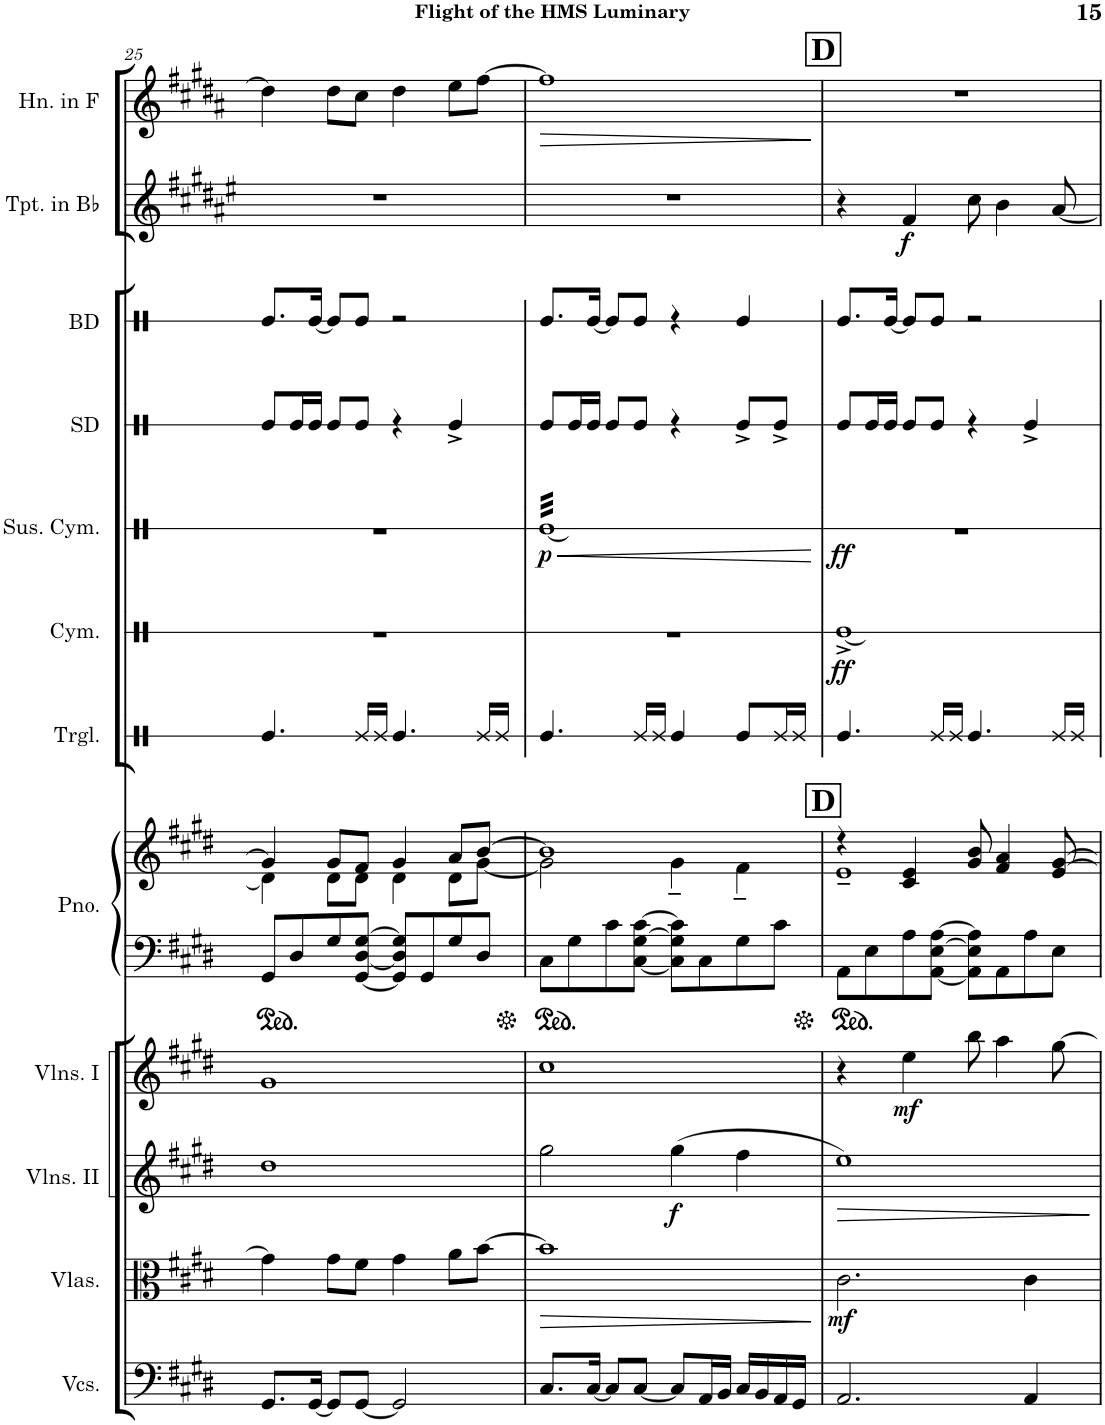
**kern	**kern	**dynam	**kern	**dynam	**kern	**dynam	**kern	**kern	**kern	**kern	**dynam	**kern	**dynam	**kern	**dynam	**kern
*part10	*part9	*part9	*part8	*part8	*part7	*part7	*part6	*part6	*part5	*part4	*part4	*part3	*part3	*part2	*part2	*part1
*staff11	*staff10	*staff10	*staff9	*staff9	*staff8	*staff8	*staff7	*staff6	*staff5	*staff4	*staff4	*staff3	*staff3	*staff2	*staff2	*staff1
*I"Violoncellos	*I"Violas	*	*I"Violins II	*	*I"Violins I	*	*I"Piano	*	*I"Triangle	*I"Suspended Cymbal	*	*I"Trumpet in Bb	*	*I"Horn in F	*	*I"Pan Flute
*I'Vcs.	*I'Vlas.	*	*I'Vlns. II	*	*I'Vlns. I	*	*I'Pno.	*	*I'Trgl.	*I'Sus. Cym.	*	*I'Tpt. in Bb	*	*I'Hn. in F	*	*I'Pn. Fl.
!!LO:PB:g=z
*clefF4	*clefC3	*	*clefG2	*	*clefG2	*	*clefF4	*clefG2	*clefX	*clefX	*	*clefG2	*	*clefG2	*	*clefG2
*	*	*	*	*	*	*	*	*	*	*	*	*Trd1c2	*	*Trd4c7	*	*
*k[f#c#g#d#]	*k[f#c#g#d#]	*	*k[f#c#g#d#]	*	*k[f#c#g#d#]	*	*k[f#c#g#d#]	*k[f#c#g#d#]	*k[]	*k[]	*	*k[f#c#g#d#a#e#]	*	*k[f#c#g#d#a#]	*	*k[f#c#g#d#]
*M4/4	*M4/4	*	*M4/4	*	*M4/4	*	*M4/4	*M4/4	*M4/4	*M4/4	*	*M4/4	*	*M4/4	*	*M4/4
=25	=25	=25	=25	=25	=25	=25	=25	=25	=25	=25	=25	=25	=25	=25	=25	=25
*	*	*	*	*	*	*	*	*^	*	*	*	*	*	*	*	*
8.GG#/L	4g#\]	.	1dd#	.	1g#	.	8GG#/L	4g#/]	4d#\]	4.Re/	1r	.	1r	.	4dd#\]	.	1r
.	.	.	.	.	.	.	8D#/	.	.	.	.	.	.	.	.	.	.
[16GG#/Jk	.	.	.	.	.	.	.	.	.	.	.	.	.	.	.	.	.
8GG#/L]	8g#\L	.	.	.	.	.	8G#/	8g#/L	8d#\L	.	.	.	.	.	8dd#\L	.	.
[8GG#/J	8f#\J	.	.	.	.	.	[8GG#/ [8D#/ [8G#/J	8f#/J	8d#\J	16Re/LL	.	.	.	.	8cc#\J	.	.
.	.	.	.	.	.	.	.	.	.	16Re/JJ	.	.	.	.	.	.	.
2GG#/]	4g#\	.	.	.	.	.	8GG#/] 8D#/] 8G#/]L	4g#/	4d#\	4.Re/	.	.	.	.	4dd#\	.	.
.	.	.	.	.	.	.	8GG#/	.	.	.	.	.	.	.	.	.	.
.	8a\L	.	.	.	.	.	8G#/	8a/L	8d#\L	.	.	.	.	.	8ee\L	.	.
.	[8b\J	.	.	.	.	.	8D#/J	[8b/J	[8g#\J	16Re/LL	.	.	.	.	[8ff#\J	.	.
.	.	.	.	.	.	.	.	.	.	16Re/JJ	.	.	.	.	.	.	.
=26	=26	=26	=26	=26	=26	=26	=26	=26	=26	=26	=26	=26	=26	=26	=26	=26	=26
!	!	!LO:HP:b	!	!	!	!	!	!	!	!	!	!LO:HP:b	!	!	!	!LO:HP:b	!
!	!	!	!	!	!	!	!	!	!	!	!	!LO:DY:n=1:b	!	!	!	!	!
*	*	*	*	*	*	*	*	*	*	*	*tremolo	*	*	*	*	*	*
8.C#/L	1b]	>	2gg#\	.	1cc#	.	8C#\L	1b]	2g#\]	4.Re/	32ReLLL	< p	1r	.	1ff#]	>	1r
.	.	.	.	.	.	.	.	.	.	.	32Re	.	.	.	.	.	.
.	.	.	.	.	.	.	.	.	.	.	32Re	.	.	.	.	.	.
.	.	.	.	.	.	.	.	.	.	.	32Re	.	.	.	.	.	.
.	.	.	.	.	.	.	8G#\	.	.	.	32Re	.	.	.	.	.	.
.	.	.	.	.	.	.	.	.	.	.	32Re	.	.	.	.	.	.
[16C#/Jk	.	.	.	.	.	.	.	.	.	.	32Re	.	.	.	.	.	.
.	.	.	.	.	.	.	.	.	.	.	32Re	.	.	.	.	.	.
8C#/L]	.	.	.	.	.	.	8c#\	.	.	.	32Re	.	.	.	.	.	.
.	.	.	.	.	.	.	.	.	.	.	32Re	.	.	.	.	.	.
.	.	.	.	.	.	.	.	.	.	.	32Re	.	.	.	.	.	.
.	.	.	.	.	.	.	.	.	.	.	32Re	.	.	.	.	.	.
[8C#/J	.	.	.	.	.	.	[8C#\ [8G#\ [8c#\J	.	.	16Re/LL	32Re	.	.	.	.	.	.
.	.	.	.	.	.	.	.	.	.	.	32Re	.	.	.	.	.	.
.	.	.	.	.	.	.	.	.	.	16Re/JJ	32Re	.	.	.	.	.	.
.	.	.	.	.	.	.	.	.	.	.	32Re	.	.	.	.	.	.
!	!	!	!	!LO:DY:b	!	!	!	!	!	!	!	!	!	!	!	!	!
8C#/L]	.	.	(4gg#\	f	.	.	8C#\] 8G#\] 8c#\]L	.	4g#~\	4Re/	32Re	.	.	.	.	.	.
.	.	.	.	.	.	.	.	.	.	.	32Re	.	.	.	.	.	.
.	.	.	.	.	.	.	.	.	.	.	32Re	.	.	.	.	.	.
.	.	.	.	.	.	.	.	.	.	.	32Re	.	.	.	.	.	.
16AA/L	.	.	.	.	.	.	8C#\	.	.	.	32Re	.	.	.	.	.	.
.	.	.	.	.	.	.	.	.	.	.	32Re	.	.	.	.	.	.
16BB/JJ	.	.	.	.	.	.	.	.	.	.	32Re	.	.	.	.	.	.
.	.	.	.	.	.	.	.	.	.	.	32Re	.	.	.	.	.	.
16C#/LL	.	.	4ff#\	.	.	.	8G#\	.	4f#~\	8Re/L	32Re	.	.	.	.	.	.
.	.	.	.	.	.	.	.	.	.	.	32Re	.	.	.	.	.	.
16BB/	.	.	.	.	.	.	.	.	.	.	32Re	.	.	.	.	.	.
.	.	.	.	.	.	.	.	.	.	.	32Re	.	.	.	.	.	.
16AA/	.	.	.	.	.	.	8c#\J	.	.	16Re/L	32Re	.	.	.	.	.	.
.	.	.	.	.	.	.	.	.	.	.	32Re	.	.	.	.	.	.
16GG#/JJ	.	.	.	.	.	.	.	.	.	16Re/JJ	32Re	.	.	.	.	.	.
.	.	.	.	.	.	.	.	.	.	.	32ReJJJ	.	.	.	.	.	.
*	*	*	*	*	*	*	*	*	*	*	*Xtremolo	*	*	*	*	*	*
*	*	*	*	*	*	*	*	*v	*v	*	*	*	*	*	*	*	*
.	.	]	.	.	.	.	.	.	.	.	[	.	.	.	]	.
!!LO:REH:place=s1:a:B:cj:fs=14:t=D
!!LO:REH:place=s6:a:B:cj:fs=14:t=D
=27	=27	=27	=27	=27	=27	=27	=27	=27	=27	=27	=27	=27	=27	=27	=27	=27
!	!	!LO:DY:b	!	!LO:HP:b	!	!	!	!	!	!	!LO:DY:b	!	!	!	!	!
*	*	*	*	*	*	*	*	*^	*	*	*	*	*	*	*	*
2.AA/	2.c#\	mf	1ee)	>	4r	.	8AA\L	4r	1e~	4.Re/	1r	ff	4r	.	1r	.	1r
.	.	.	.	.	.	.	8E\	.	.	.	.	.	.	.	.	.	.
!	!	!	!	!	!	!LO:DY:b	!	!	!	!	!	!	!	!LO:DY:b	!	!	!
.	.	.	.	.	4ee\	mf	8A\	4c#/ 4e/	.	.	.	.	4f#/	f	.	.	.
.	.	.	.	.	.	.	[8AA\ [8E\ [8A\J	.	.	16Re/LL	.	.	.	.	.	.	.
.	.	.	.	.	.	.	.	.	.	16Re/JJ	.	.	.	.	.	.	.
.	.	.	.	.	8bb\	.	8AA\] 8E\] 8A\]L	8g#/ 8b/	.	4.Re/	.	.	8cc#\	.	.	.	.
.	.	.	.	.	4aa\	.	8AA\	4f#/ 4a/	.	.	.	.	4b\	.	.	.	.
4AA/	4c#\	.	.	.	.	.	8A\	.	.	.	.	.	.	.	.	.	.
.	.	.	.	.	[8gg#\	.	8E\J	[8e/ [8g#/	.	16Re/LL	.	.	[8a#/	.	.	.	.
.	.	.	.	.	.	.	.	.	.	16Re/JJ	.	.	.	.	.	.	.
*	*	*	*	*	*	*	*	*v	*v	*	*	*	*	*	*	*	*
.	.	.	.	]	.	.	.	.	.	.	.	.	.	.	.	.
=	=	=	=	=	=	=	=	=	=	=	=	=	=	=	=	=
*-	*-	*-	*-	*-	*-	*-	*-	*-	*-	*-	*-	*-	*-	*-	*-	*-
